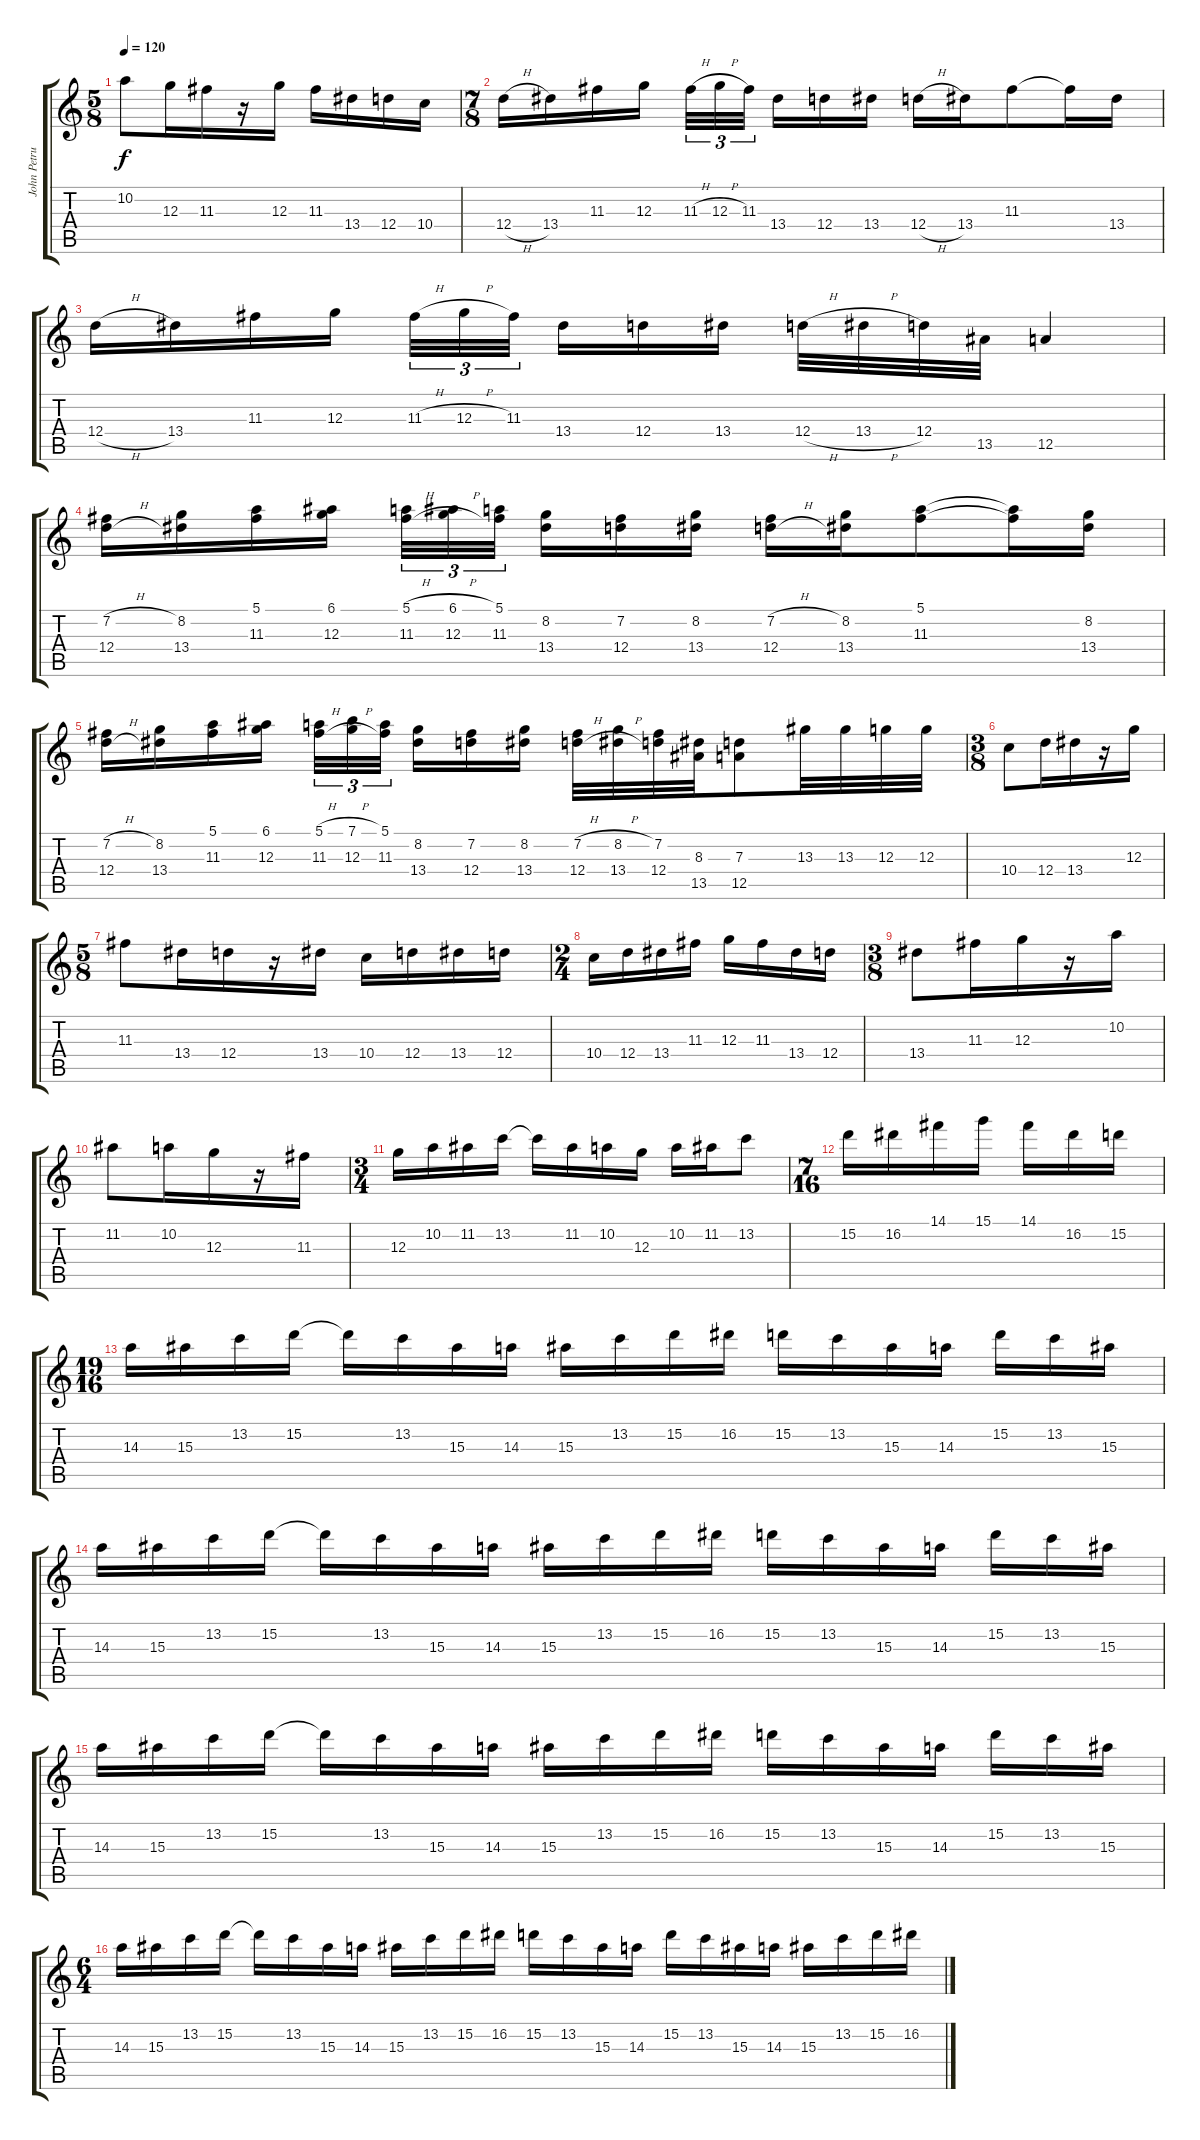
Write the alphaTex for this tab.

\track ("John Petrucci" "John Petru") {instrument distortionguitar}
\staff {score tabs}
\tuning (E4 B3 G3 D3 A2 D2) {hide}
\ts (5 8)
\tempo 120
\clef g2
\ks c
10.2.8{dy f} 12.3.16 11.3.16 r.16 12.3.16 11.3.16 13.4.16 12.4.16 10.4.16 |
\ts (7 8)
12.4{h}.16 13.4.16 11.3.16 12.3.16 11.3{h}.32{tu (3 2)} 12.3{h}.32{tu (3 2)} 11.3.32{tu (3 2)} 13.4.16 12.4.16 13.4.16 12.4{h}.16 13.4.16 11.3.8 11.3{t}.16 13.4.16 |
12.4{h}.16 13.4.16 11.3.16 12.3.16 11.3{h}.32{tu (3 2)} 12.3{h}.32{tu (3 2)} 11.3.32{tu (3 2)} 13.4.16 12.4.16 13.4.16 12.4{h}.32 13.4{h}.32 12.4.32 13.5.32 12.5.4 |
(7.2{h} 12.4{h}).16 (8.2 13.4).16 (5.1 11.3).16 (6.1 12.3).16 (5.1{h} 11.3{h}).32{tu (3 2)} (6.1{h} 12.3{h}).32{tu (3 2)} (5.1 11.3).32{tu (3 2)} (8.2 13.4).16 (7.2 12.4).16 (8.2 13.4).16 (7.2{h} 12.4{h}).16 (8.2 13.4).16 (5.1 11.3).8 (5.1{t} 11.3{t}).16 (8.2 13.4).16 |
(7.2{h} 12.4{h}).16 (8.2 13.4).16 (5.1 11.3).16 (6.1 12.3).16 (5.1{h} 11.3{h}).32{tu (3 2)} (7.1{h} 12.3{h}).32{tu (3 2)} (5.1 11.3).32{tu (3 2)} (8.2 13.4).16 (7.2 12.4).16 (8.2 13.4).16 (7.2{h} 12.4{h}).32 (8.2{h} 13.4{h}).32 (7.2 12.4).32 (8.3 13.5).32 (7.3 12.5).8 13.3.32 13.3.32 12.3.32 12.3.32 |
\ts (3 8)
10.4.8 12.4.16 13.4.16 r.16 12.3.16 |
\ts (5 8)
11.3.8 13.4.16 12.4.16 r.16 13.4.16 10.4.16 12.4.16 13.4.16 12.4.16 |
\ts (2 4)
10.4.16 12.4.16 13.4.16 11.3.16 12.3.16 11.3.16 13.4.16 12.4.16 |
\ts (3 8)
13.4.8 11.3.16 12.3.16 r.16 10.2.16 |
11.2.8 10.2.16 12.3.16 r.16 11.3.16 |
\ts (3 4)
12.3.16 10.2.16 11.2.16 13.2.16 13.2{t}.16 11.2.16 10.2.16 12.3.16 10.2.16 11.2.16 13.2.8 |
\ts (7 16)
15.2.16 16.2.16 14.1.16 15.1.16 14.1.16 16.2.16 15.2.16 |
\ts (19 16)
14.3.16 15.3.16 13.2.16 15.2.16 15.2{t}.16 13.2.16 15.3.16 14.3.16 15.3.16 13.2.16 15.2.16 16.2.16 15.2.16 13.2.16 15.3.16 14.3.16 15.2.16 13.2.16 15.3.16 |
14.3.16 15.3.16 13.2.16 15.2.16 15.2{t}.16 13.2.16 15.3.16 14.3.16 15.3.16 13.2.16 15.2.16 16.2.16 15.2.16 13.2.16 15.3.16 14.3.16 15.2.16 13.2.16 15.3.16 |
14.3.16 15.3.16 13.2.16 15.2.16 15.2{t}.16 13.2.16 15.3.16 14.3.16 15.3.16 13.2.16 15.2.16 16.2.16 15.2.16 13.2.16 15.3.16 14.3.16 15.2.16 13.2.16 15.3.16 |
\ts (6 4)
14.3.16 15.3.16 13.2.16 15.2.16 15.2{t}.16 13.2.16 15.3.16 14.3.16 15.3.16 13.2.16 15.2.16 16.2.16 15.2.16 13.2.16 15.3.16 14.3.16 15.2.16 13.2.16 15.3.16 14.3.16 15.3.16 13.2.16 15.2.16 16.2.16
